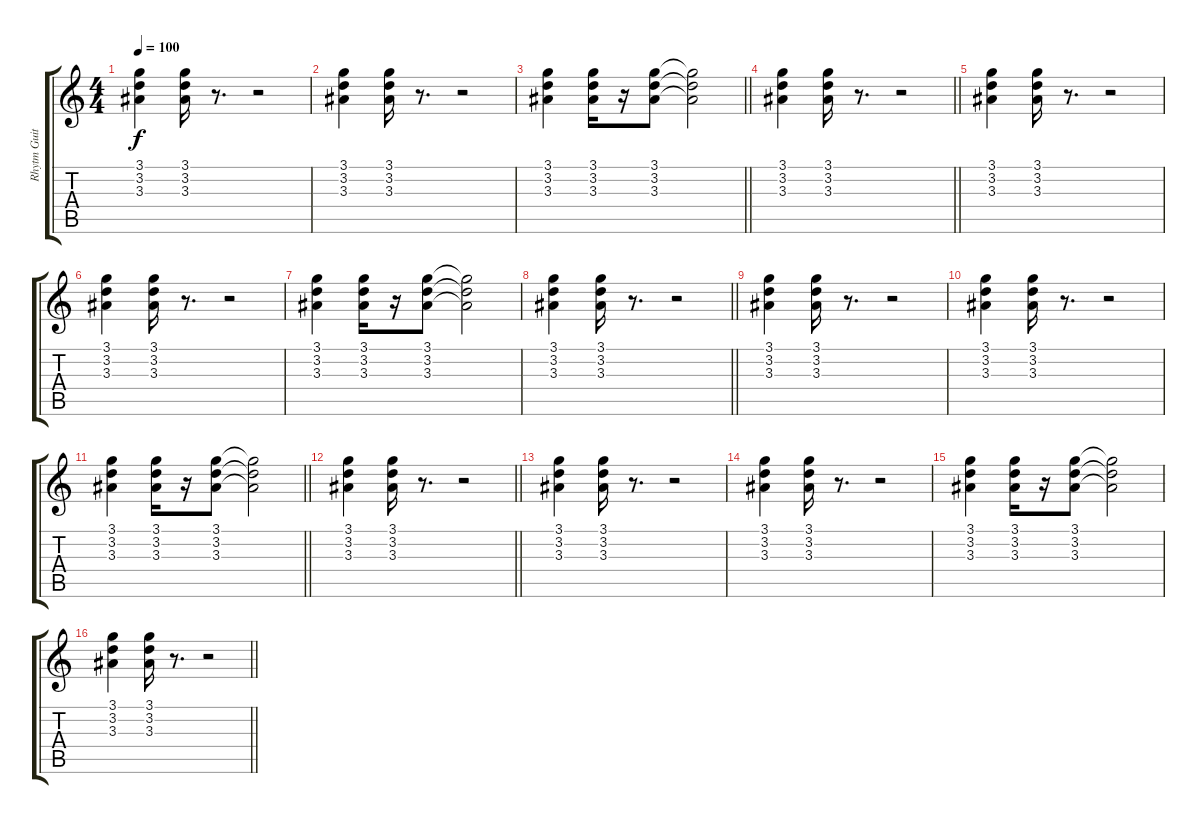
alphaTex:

\track ("Rhytm Guitar" "Rhytm Guit") {instrument distortionguitar}
\staff {score tabs}
\tuning (E4 B3 G3 D3 A2 E2) {hide}
\ts (4 4)
\tempo 100
\clef g2
\ks c
(3.1 3.2 3.3).4{dy f} (3.1 3.2 3.3).16 r.8{d} r.2 |
(3.1 3.2 3.3).4 (3.1 3.2 3.3).16 r.8{d} r.2 |
\barLineRight lightlight
(3.1 3.2 3.3).4 (3.1 3.2 3.3).16 r.16 (3.1 3.2 3.3).8 (3.1{t} 3.2{t} 3.3{t}).2 |
\barLineRight lightlight
(3.1 3.2 3.3).4 (3.1 3.2 3.3).16 r.8{d} r.2 |
(3.1 3.2 3.3).4 (3.1 3.2 3.3).16 r.8{d} r.2 |
(3.1 3.2 3.3).4 (3.1 3.2 3.3).16 r.8{d} r.2 |
(3.1 3.2 3.3).4 (3.1 3.2 3.3).16 r.16 (3.1 3.2 3.3).8 (3.1{t} 3.2{t} 3.3{t}).2 |
\barLineRight lightlight
(3.1 3.2 3.3).4 (3.1 3.2 3.3).16 r.8{d} r.2 |
(3.1 3.2 3.3).4 (3.1 3.2 3.3).16 r.8{d} r.2 |
(3.1 3.2 3.3).4 (3.1 3.2 3.3).16 r.8{d} r.2 |
\barLineRight lightlight
(3.1 3.2 3.3).4 (3.1 3.2 3.3).16 r.16 (3.1 3.2 3.3).8 (3.1{t} 3.2{t} 3.3{t}).2 |
\barLineRight lightlight
(3.1 3.2 3.3).4 (3.1 3.2 3.3).16 r.8{d} r.2 |
(3.1 3.2 3.3).4 (3.1 3.2 3.3).16 r.8{d} r.2 |
(3.1 3.2 3.3).4 (3.1 3.2 3.3).16 r.8{d} r.2 |
(3.1 3.2 3.3).4 (3.1 3.2 3.3).16 r.16 (3.1 3.2 3.3).8 (3.1{t} 3.2{t} 3.3{t}).2 |
\barLineRight lightlight
(3.1 3.2 3.3).4 (3.1 3.2 3.3).16 r.8{d} r.2
